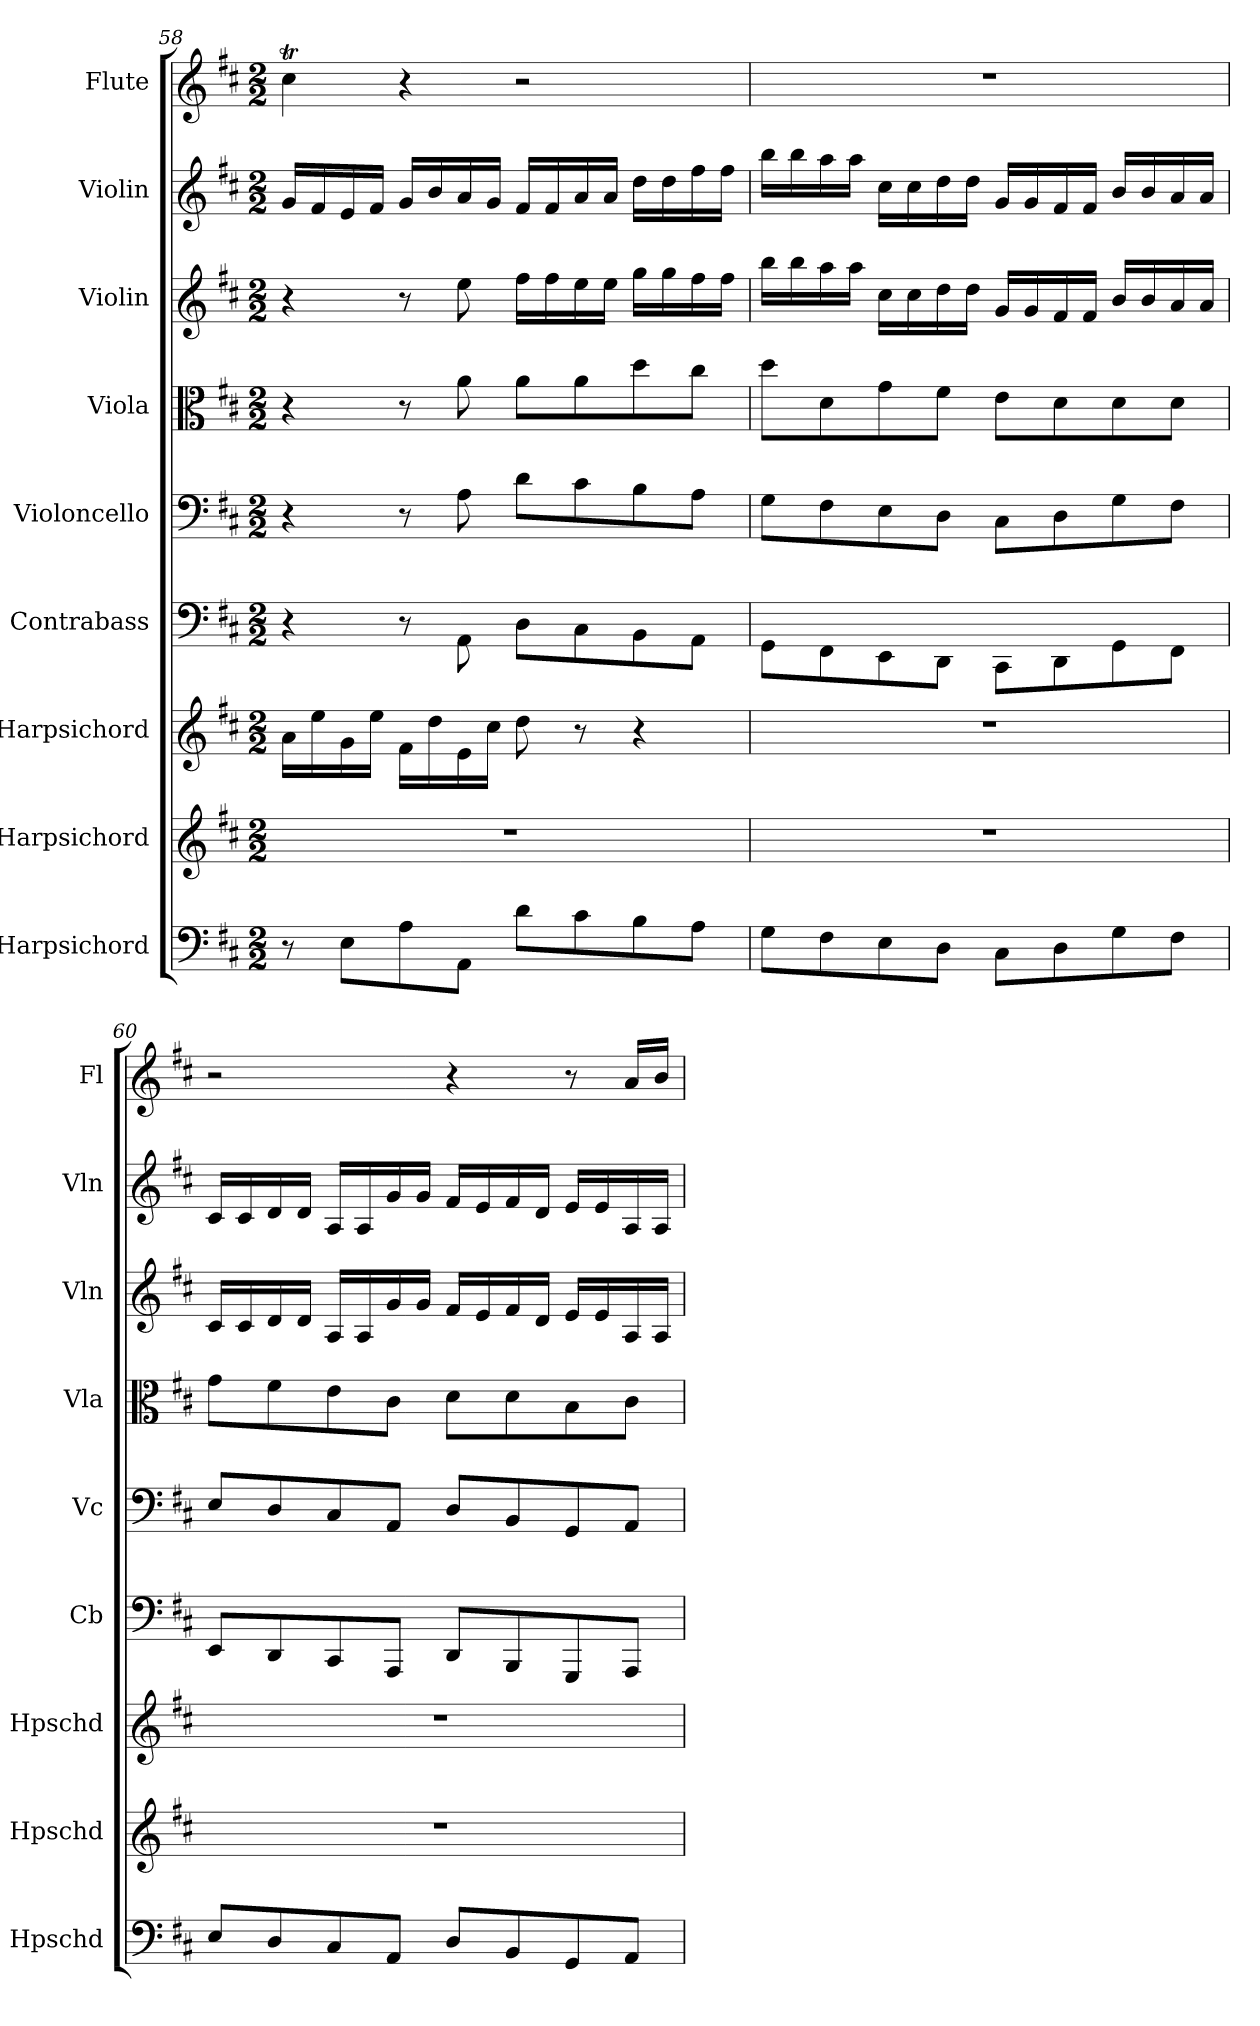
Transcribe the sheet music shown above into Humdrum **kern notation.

**kern	**kern	**kern	**kern	**kern	**kern	**kern	**kern	**kern
*part9	*part8	*part7	*part6	*part5	*part4	*part3	*part2	*part1
*staff9	*staff8	*staff7	*staff6	*staff5	*staff4	*staff3	*staff2	*staff1
*I"Harpsichord	*I"Harpsichord	*I"Harpsichord	*I"Contrabass	*I"Violoncello	*I"Viola	*I"Violin	*I"Violin	*I"Flute
*I'Hpschd	*I'Hpschd	*I'Hpschd	*I'Cb	*I'Vc	*I'Vla	*I'Vln	*I'Vln	*I'Fl
*clefF4	*clefG2	*clefG2	*clefF4	*clefF4	*clefC3	*clefG2	*clefG2	*clefG2
*k[f#c#]	*k[f#c#]	*k[f#c#]	*k[f#c#]	*k[f#c#]	*k[f#c#]	*k[f#c#]	*k[f#c#]	*k[f#c#]
*D:	*D:	*D:	*D:	*D:	*D:	*D:	*D:	*D:
*M2/2	*M2/2	*M2/2	*M2/2	*M2/2	*M2/2	*M2/2	*M2/2	*M2/2
=58	=58	=58	=58	=58	=58	=58	=58	=58
8r	1r	16a\LL	4r	4r	4r	4r	16g/LL	4cc#t\
.	.	16ee\	.	.	.	.	16f#/	.
8E\L	.	16g\	.	.	.	.	16e/	.
.	.	16ee\JJ	.	.	.	.	16f#/JJ	.
8A\	.	16f#\LL	8r	8r	8r	8r	16g/LL	4r
.	.	16dd\	.	.	.	.	16b/	.
8AA\J	.	16e\	8AA\	8A\	8a\	8ee\	16a/	.
.	.	16cc#\JJ	.	.	.	.	16g/JJ	.
8d\L	.	8dd\	8D\L	8d\L	8a\L	16ff#\LL	16f#/LL	2r
.	.	.	.	.	.	16ff#\	16f#/	.
8c#\	.	8r	8C#\	8c#\	8a\	16ee\	16a/	.
.	.	.	.	.	.	16ee\JJ	16a/JJ	.
8B\	.	4r	8BB\	8B\	8dd\	16gg\LL	16dd\LL	.
.	.	.	.	.	.	16gg\	16dd\	.
8A\J	.	.	8AA\J	8A\J	8cc#\J	16ff#\	16ff#\	.
.	.	.	.	.	.	16ff#\JJ	16ff#\JJ	.
=59	=59	=59	=59	=59	=59	=59	=59	=59
8G\L	1r	1r	8GG\L	8G\L	8dd\L	16bb\LL	16bb\LL	1r
.	.	.	.	.	.	16bb\	16bb\	.
8F#\	.	.	8FF#\	8F#\	8d\	16aa\	16aa\	.
.	.	.	.	.	.	16aa\JJ	16aa\JJ	.
8E\	.	.	8EE\	8E\	8g\	16cc#\LL	16cc#\LL	.
.	.	.	.	.	.	16cc#\	16cc#\	.
8D\J	.	.	8DD\J	8D\J	8f#\J	16dd\	16dd\	.
.	.	.	.	.	.	16dd\JJ	16dd\JJ	.
8C#\L	.	.	8CC#\L	8C#\L	8e\L	16g/LL	16g/LL	.
.	.	.	.	.	.	16g/	16g/	.
8D\	.	.	8DD\	8D\	8d\	16f#/	16f#/	.
.	.	.	.	.	.	16f#/JJ	16f#/JJ	.
8G\	.	.	8GG\	8G\	8d\	16b/LL	16b/LL	.
.	.	.	.	.	.	16b/	16b/	.
8F#\J	.	.	8FF#\J	8F#\J	8d\J	16a/	16a/	.
.	.	.	.	.	.	16a/JJ	16a/JJ	.
=60	=60	=60	=60	=60	=60	=60	=60	=60
8E/L	1r	1r	8EE/L	8E/L	8g\L	16c#/LL	16c#/LL	2r
.	.	.	.	.	.	16c#/	16c#/	.
8D/	.	.	8DD/	8D/	8f#\	16d/	16d/	.
.	.	.	.	.	.	16d/JJ	16d/JJ	.
8C#/	.	.	8CC#/	8C#/	8e\	16A/LL	16A/LL	.
.	.	.	.	.	.	16A/	16A/	.
8AA/J	.	.	8AAA/J	8AA/J	8c#\J	16g/	16g/	.
.	.	.	.	.	.	16g/JJ	16g/JJ	.
8D/L	.	.	8DD/L	8D/L	8d\L	16f#/LL	16f#/LL	4r
.	.	.	.	.	.	16e/	16e/	.
8BB/	.	.	8BBB/	8BB/	8d\	16f#/	16f#/	.
.	.	.	.	.	.	16d/JJ	16d/JJ	.
8GG/	.	.	8GGG/	8GG/	8B\	16e/LL	16e/LL	8r
.	.	.	.	.	.	16e/	16e/	.
8AA/J	.	.	8AAA/J	8AA/J	8c#\J	16A/	16A/	16a/LL
.	.	.	.	.	.	16A/JJ	16A/JJ	16b/JJ
=	=	=	=	=	=	=	=	=
*-	*-	*-	*-	*-	*-	*-	*-	*-
